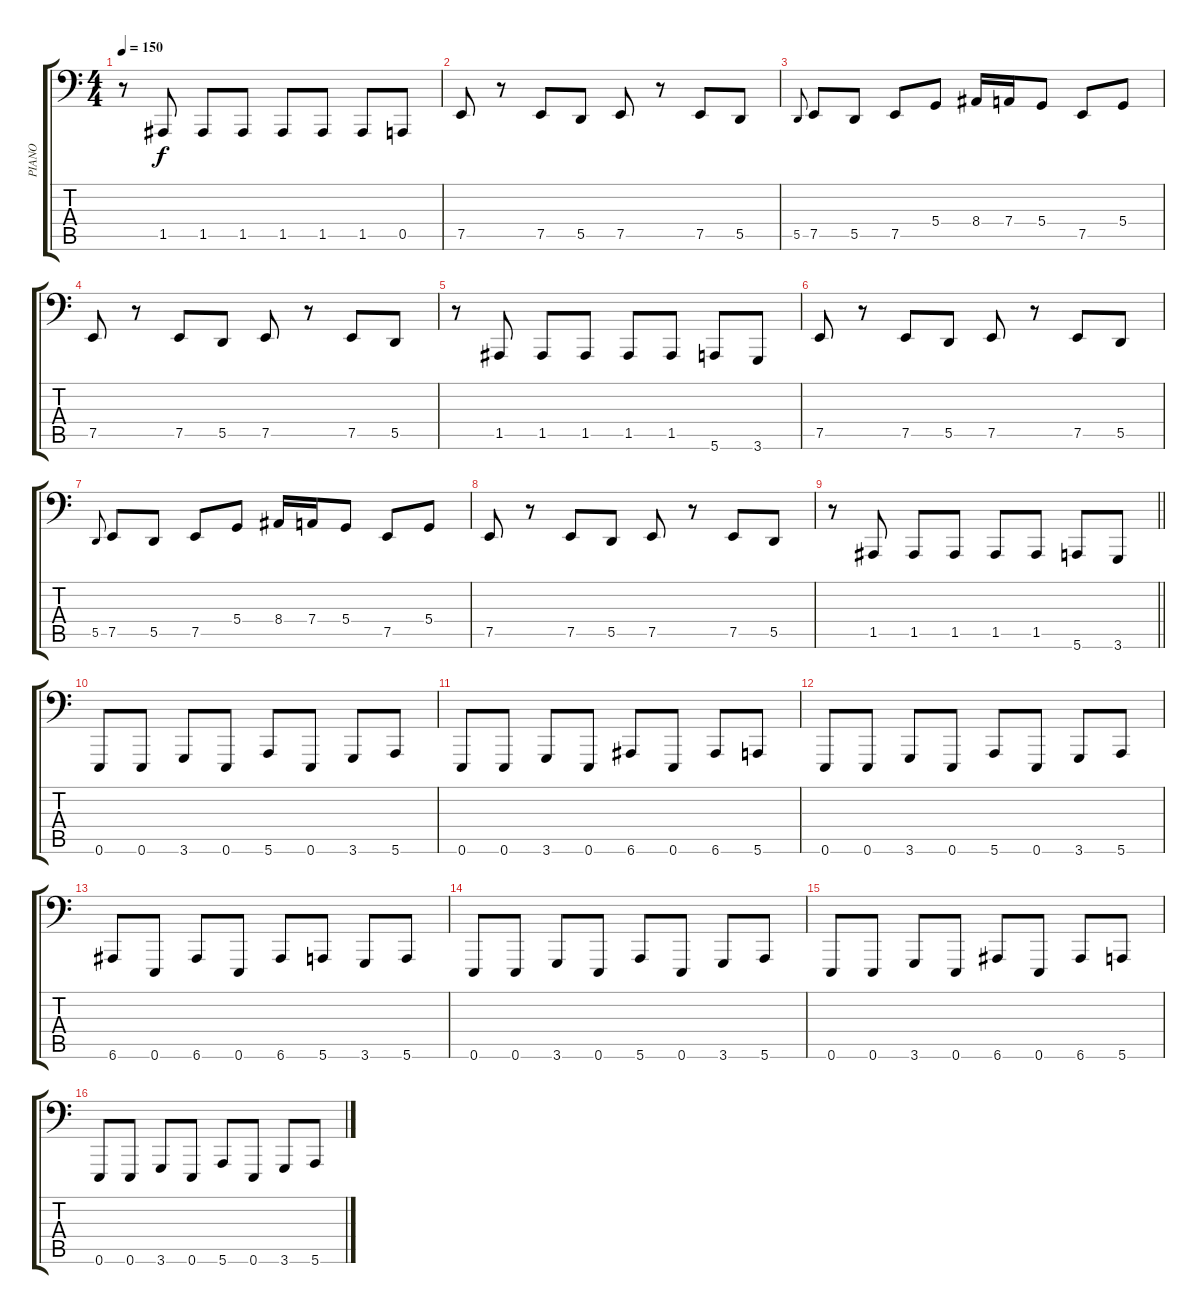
\track ("PIANO" "PIANO") {instrument acousticgrandpiano}
\staff {score tabs}
\tuning (E3 B2 G2 D2 A1 E1) {hide}
\ts (4 4)
\tempo 150
\clef f4
\ks c
r.8{dy f} 1.5.8 1.5.8 1.5.8 1.5.8 1.5.8 1.5.8 0.5.8 |
7.5.8 r.8 7.5.8 5.5.8 7.5.8 r.8 7.5.8 5.5.8 |
5.5.8{gr onbeat} 7.5.8 5.5.8 7.5.8 5.4.8 8.4.16 7.4.16 5.4.8 7.5.8 5.4.8 |
7.5.8 r.8 7.5.8 5.5.8 7.5.8 r.8 7.5.8 5.5.8 |
r.8 1.5.8 1.5.8 1.5.8 1.5.8 1.5.8 5.6.8 3.6.8 |
7.5.8 r.8 7.5.8 5.5.8 7.5.8 r.8 7.5.8 5.5.8 |
5.5.8{gr onbeat} 7.5.8 5.5.8 7.5.8 5.4.8 8.4.16 7.4.16 5.4.8 7.5.8 5.4.8 |
7.5.8 r.8 7.5.8 5.5.8 7.5.8 r.8 7.5.8 5.5.8 |
\barLineRight lightlight
r.8 1.5.8 1.5.8 1.5.8 1.5.8 1.5.8 5.6.8 3.6.8 |
0.6.8 0.6.8 3.6.8 0.6.8 5.6.8 0.6.8 3.6.8 5.6.8 |
0.6.8 0.6.8 3.6.8 0.6.8 6.6.8 0.6.8 6.6.8 5.6.8 |
0.6.8 0.6.8 3.6.8 0.6.8 5.6.8 0.6.8 3.6.8 5.6.8 |
6.6.8 0.6.8 6.6.8 0.6.8 6.6.8 5.6.8 3.6.8 5.6.8 |
0.6.8 0.6.8 3.6.8 0.6.8 5.6.8 0.6.8 3.6.8 5.6.8 |
0.6.8 0.6.8 3.6.8 0.6.8 6.6.8 0.6.8 6.6.8 5.6.8 |
0.6.8 0.6.8 3.6.8 0.6.8 5.6.8 0.6.8 3.6.8 5.6.8
